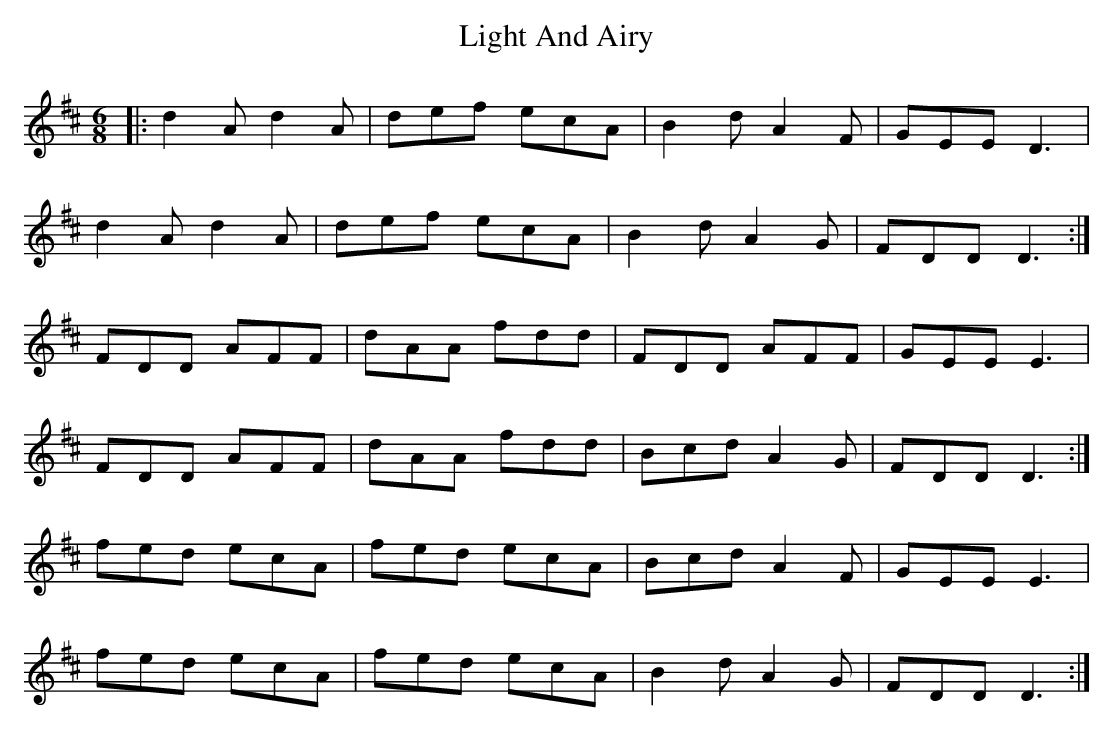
X:1
T: Light And Airy
M: 6/8
L: 1/8
K: Dmaj
|:d2 A d2 A|def ecA|B2 d A2 F|GEE D3|
d2 A d2 A|def ecA|B2 d A2 G|FDD D3:|
FDD AFF|dAA fdd|FDD AFF|GEE E3|
FDD AFF|dAA fdd|Bcd A2 G|FDD D3:|
fed ecA|fed ecA|Bcd A2 F|GEE E3|
fed ecA|fed ecA|B2 d A2 G|FDD D3:|
